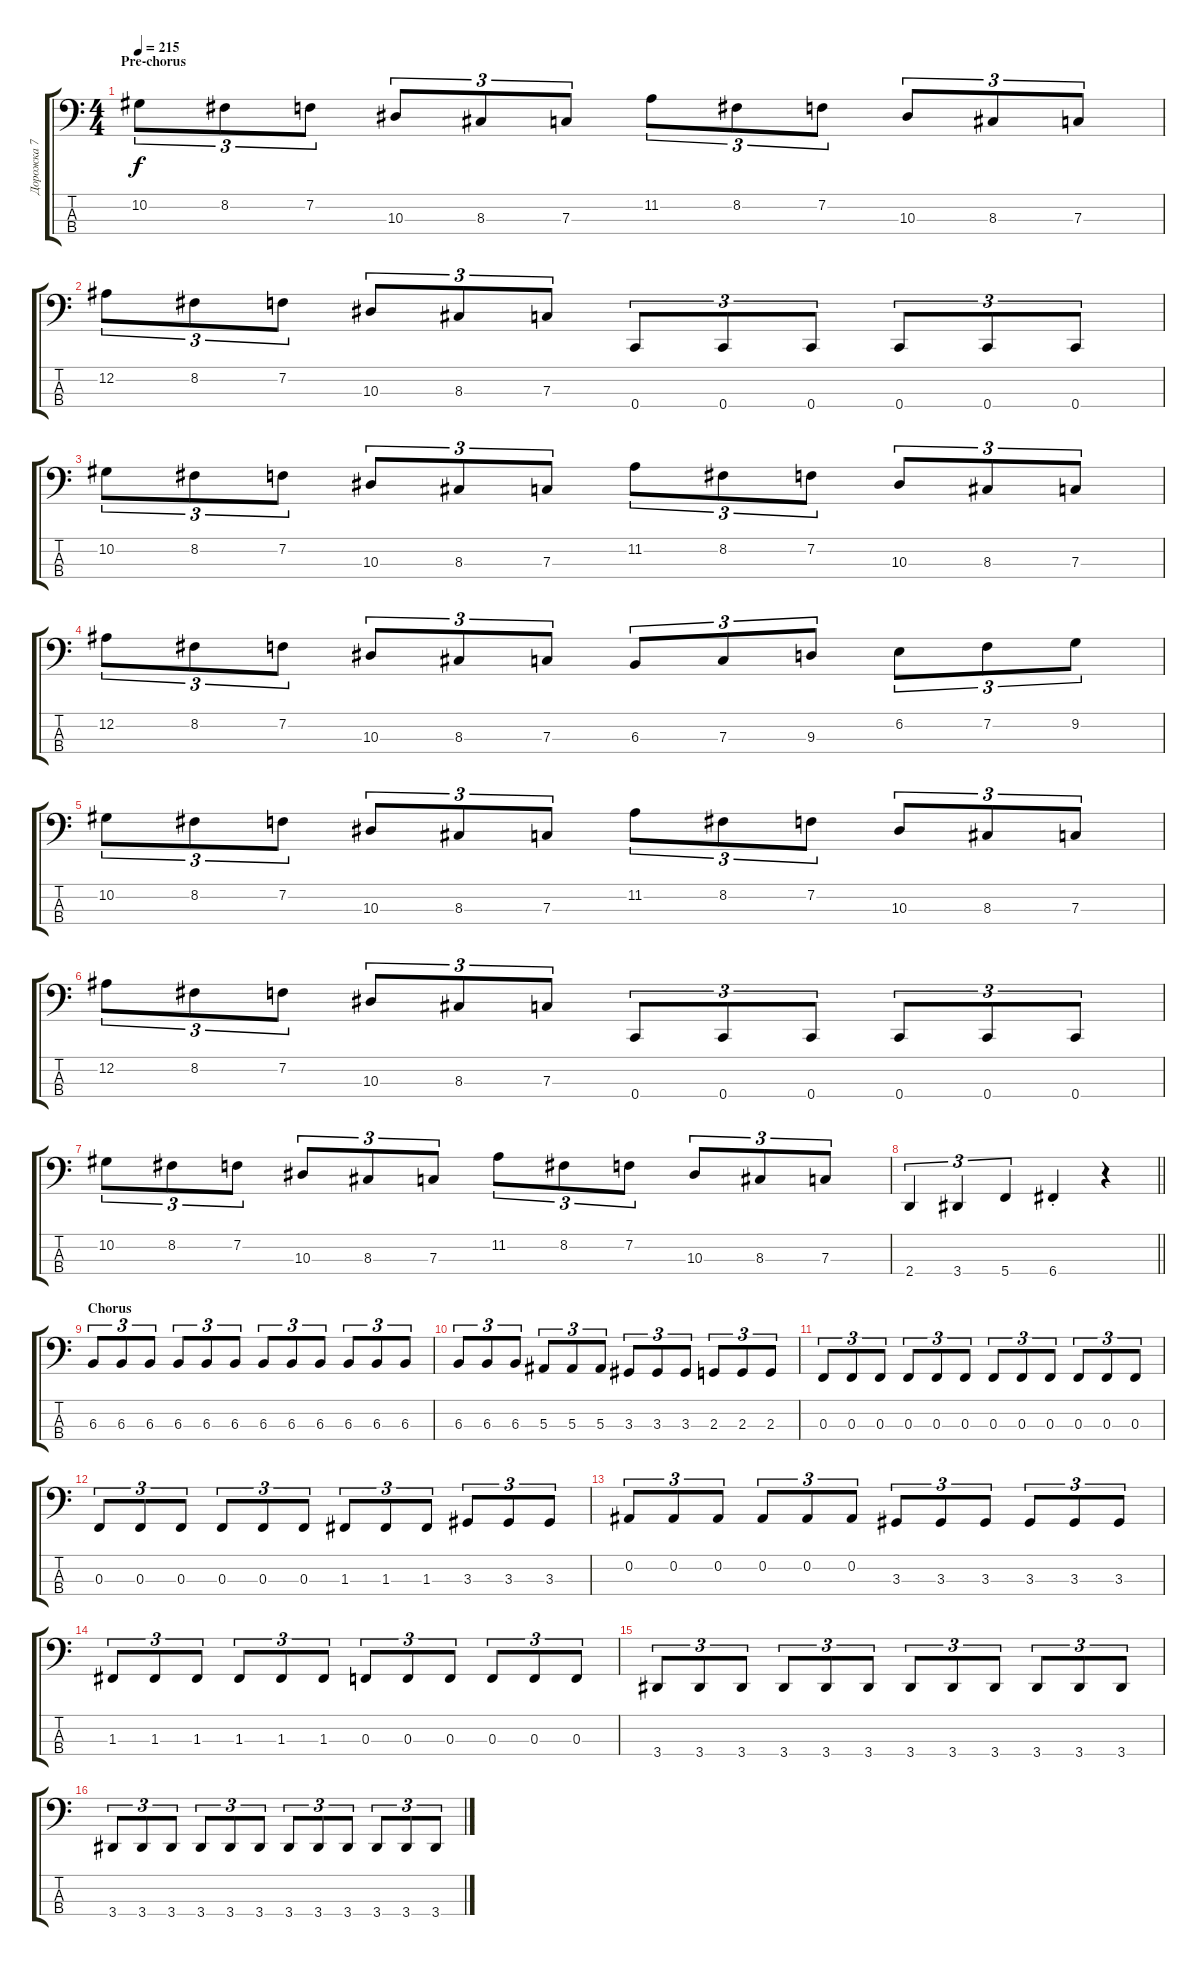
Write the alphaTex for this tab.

\track ("Дорожка 7" "Дорожка 7") {instrument electricbassfinger}
\staff {score tabs}
\tuning (Eb2 Bb1 F1 C1) {hide}
\ts (4 4)
\section ("" "Pre-chorus")
\tempo 215
\clef f4
\ks c
10.2.8{tu (3 2) dy f} 8.2.8{tu (3 2)} 7.2.8{tu (3 2)} 10.3.8{tu (3 2)} 8.3.8{tu (3 2)} 7.3.8{tu (3 2)} 11.2.8{tu (3 2)} 8.2.8{tu (3 2)} 7.2.8{tu (3 2)} 10.3.8{tu (3 2)} 8.3.8{tu (3 2)} 7.3.8{tu (3 2)} |
12.2.8{tu (3 2)} 8.2.8{tu (3 2)} 7.2.8{tu (3 2)} 10.3.8{tu (3 2)} 8.3.8{tu (3 2)} 7.3.8{tu (3 2)} 0.4.8{tu (3 2)} 0.4.8{tu (3 2)} 0.4.8{tu (3 2)} 0.4.8{tu (3 2)} 0.4.8{tu (3 2)} 0.4.8{tu (3 2)} |
10.2.8{tu (3 2)} 8.2.8{tu (3 2)} 7.2.8{tu (3 2)} 10.3.8{tu (3 2)} 8.3.8{tu (3 2)} 7.3.8{tu (3 2)} 11.2.8{tu (3 2)} 8.2.8{tu (3 2)} 7.2.8{tu (3 2)} 10.3.8{tu (3 2)} 8.3.8{tu (3 2)} 7.3.8{tu (3 2)} |
12.2.8{tu (3 2)} 8.2.8{tu (3 2)} 7.2.8{tu (3 2)} 10.3.8{tu (3 2)} 8.3.8{tu (3 2)} 7.3.8{tu (3 2)} 6.3.8{tu (3 2)} 7.3.8{tu (3 2)} 9.3.8{tu (3 2)} 6.2.8{tu (3 2)} 7.2.8{tu (3 2)} 9.2.8{tu (3 2)} |
10.2.8{tu (3 2)} 8.2.8{tu (3 2)} 7.2.8{tu (3 2)} 10.3.8{tu (3 2)} 8.3.8{tu (3 2)} 7.3.8{tu (3 2)} 11.2.8{tu (3 2)} 8.2.8{tu (3 2)} 7.2.8{tu (3 2)} 10.3.8{tu (3 2)} 8.3.8{tu (3 2)} 7.3.8{tu (3 2)} |
12.2.8{tu (3 2)} 8.2.8{tu (3 2)} 7.2.8{tu (3 2)} 10.3.8{tu (3 2)} 8.3.8{tu (3 2)} 7.3.8{tu (3 2)} 0.4.8{tu (3 2)} 0.4.8{tu (3 2)} 0.4.8{tu (3 2)} 0.4.8{tu (3 2)} 0.4.8{tu (3 2)} 0.4.8{tu (3 2)} |
10.2.8{tu (3 2)} 8.2.8{tu (3 2)} 7.2.8{tu (3 2)} 10.3.8{tu (3 2)} 8.3.8{tu (3 2)} 7.3.8{tu (3 2)} 11.2.8{tu (3 2)} 8.2.8{tu (3 2)} 7.2.8{tu (3 2)} 10.3.8{tu (3 2)} 8.3.8{tu (3 2)} 7.3.8{tu (3 2)} |
\barLineRight lightlight
2.4.4{tu (3 2)} 3.4.4{tu (3 2)} 5.4.4{tu (3 2)} 6.4{st}.4 r.4 |
\section ("" "Chorus")
6.3.8{tu (3 2)} 6.3.8{tu (3 2)} 6.3.8{tu (3 2)} 6.3.8{tu (3 2)} 6.3.8{tu (3 2)} 6.3.8{tu (3 2)} 6.3.8{tu (3 2)} 6.3.8{tu (3 2)} 6.3.8{tu (3 2)} 6.3.8{tu (3 2)} 6.3.8{tu (3 2)} 6.3.8{tu (3 2)} |
6.3.8{tu (3 2)} 6.3.8{tu (3 2)} 6.3.8{tu (3 2)} 5.3.8{tu (3 2)} 5.3.8{tu (3 2)} 5.3.8{tu (3 2)} 3.3.8{tu (3 2)} 3.3.8{tu (3 2)} 3.3.8{tu (3 2)} 2.3.8{tu (3 2)} 2.3.8{tu (3 2)} 2.3.8{tu (3 2)} |
0.3.8{tu (3 2)} 0.3.8{tu (3 2)} 0.3.8{tu (3 2)} 0.3.8{tu (3 2)} 0.3.8{tu (3 2)} 0.3.8{tu (3 2)} 0.3.8{tu (3 2)} 0.3.8{tu (3 2)} 0.3.8{tu (3 2)} 0.3.8{tu (3 2)} 0.3.8{tu (3 2)} 0.3.8{tu (3 2)} |
0.3.8{tu (3 2)} 0.3.8{tu (3 2)} 0.3.8{tu (3 2)} 0.3.8{tu (3 2)} 0.3.8{tu (3 2)} 0.3.8{tu (3 2)} 1.3.8{tu (3 2)} 1.3.8{tu (3 2)} 1.3.8{tu (3 2)} 3.3.8{tu (3 2)} 3.3.8{tu (3 2)} 3.3.8{tu (3 2)} |
0.2.8{tu (3 2)} 0.2.8{tu (3 2)} 0.2.8{tu (3 2)} 0.2.8{tu (3 2)} 0.2.8{tu (3 2)} 0.2.8{tu (3 2)} 3.3.8{tu (3 2)} 3.3.8{tu (3 2)} 3.3.8{tu (3 2)} 3.3.8{tu (3 2)} 3.3.8{tu (3 2)} 3.3.8{tu (3 2)} |
1.3.8{tu (3 2)} 1.3.8{tu (3 2)} 1.3.8{tu (3 2)} 1.3.8{tu (3 2)} 1.3.8{tu (3 2)} 1.3.8{tu (3 2)} 0.3.8{tu (3 2)} 0.3.8{tu (3 2)} 0.3.8{tu (3 2)} 0.3.8{tu (3 2)} 0.3.8{tu (3 2)} 0.3.8{tu (3 2)} |
3.4.8{tu (3 2)} 3.4.8{tu (3 2)} 3.4.8{tu (3 2)} 3.4.8{tu (3 2)} 3.4.8{tu (3 2)} 3.4.8{tu (3 2)} 3.4.8{tu (3 2)} 3.4.8{tu (3 2)} 3.4.8{tu (3 2)} 3.4.8{tu (3 2)} 3.4.8{tu (3 2)} 3.4.8{tu (3 2)} |
3.4.8{tu (3 2)} 3.4.8{tu (3 2)} 3.4.8{tu (3 2)} 3.4.8{tu (3 2)} 3.4.8{tu (3 2)} 3.4.8{tu (3 2)} 3.4.8{tu (3 2)} 3.4.8{tu (3 2)} 3.4.8{tu (3 2)} 3.4.8{tu (3 2)} 3.4.8{tu (3 2)} 3.4.8{tu (3 2)}
